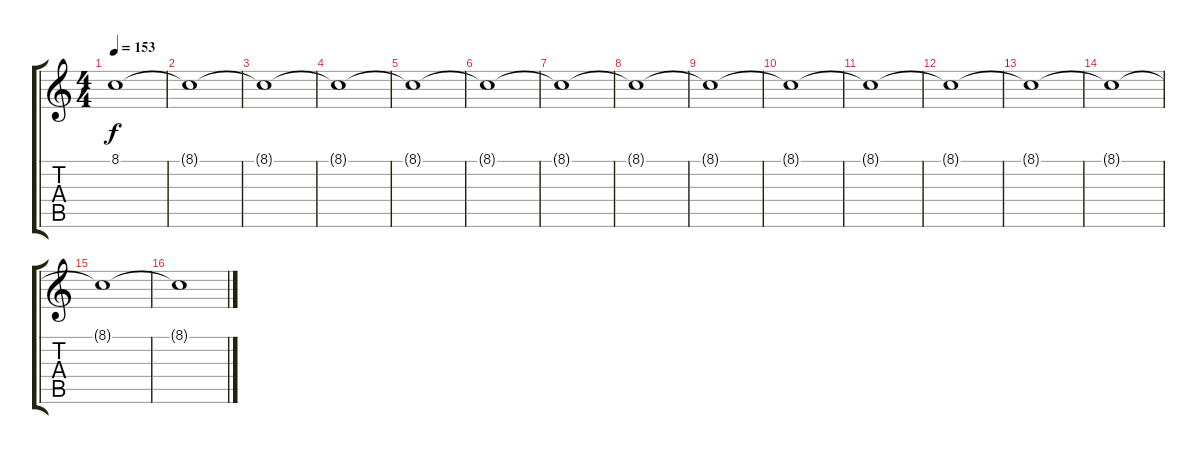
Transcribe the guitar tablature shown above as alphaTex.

\track "" {instrument stringensemble2}
\staff {score tabs}
\tuning (E4 B3 G3 D3 A2 E2) {hide}
\ts (4 4)
\tempo 153
\clef g2
\ks c
8.1{t}.1{dy f} |
8.1{t}.1 |
8.1{t}.1 |
8.1{t}.1 |
8.1{t}.1 |
8.1{t}.1 |
8.1{t}.1 |
8.1{t}.1 |
8.1{t}.1 |
8.1{t}.1 |
8.1{t}.1 |
8.1{t}.1 |
8.1{t}.1 |
8.1{t}.1 |
8.1{t}.1 |
8.1{t}.1
